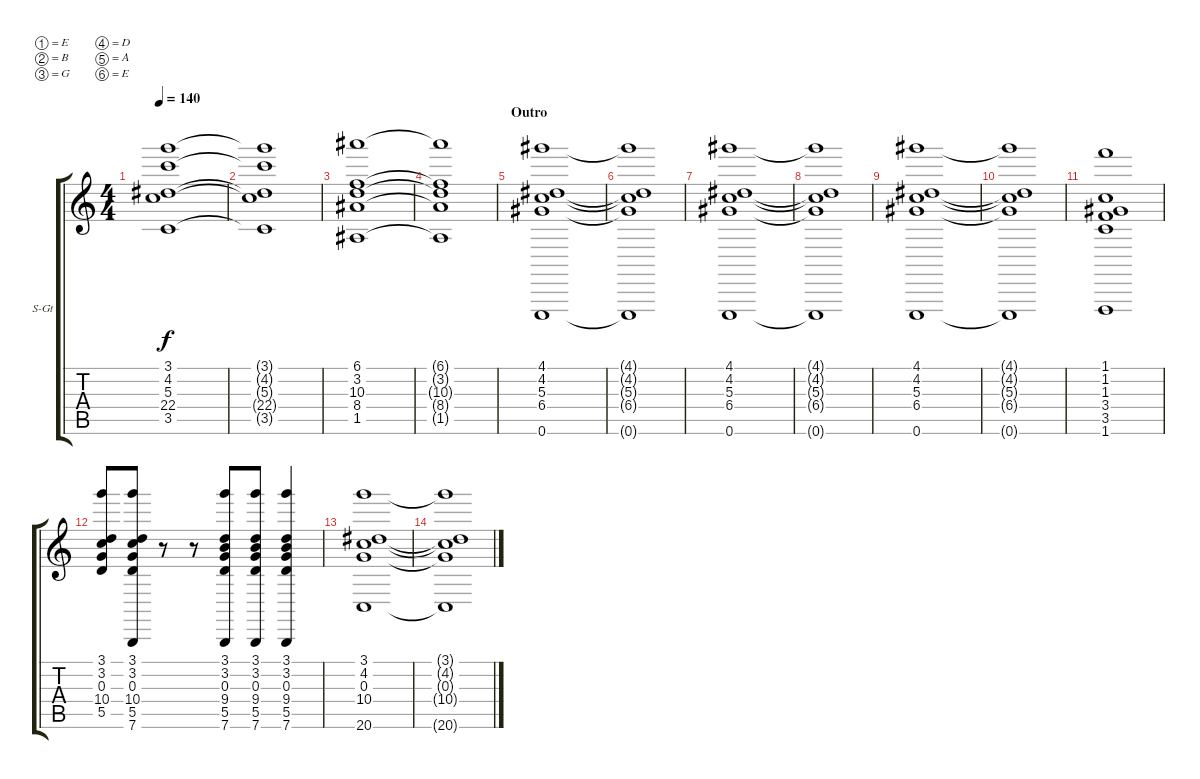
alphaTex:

\bracketExtendMode groupsimilarinstruments
\firstSystemTrackNameOrientation horizontal
\otherSystemsTrackNameOrientation horizontal
\track ("Piano" "S-Gt") {instrument acousticgrandpiano}
\staff {score tabs}
\tuning (E5 B3 G3 D3 A2 E0)
\displaytranspose 12
\ts (4 4)
\tempo 140
\clef g2
\ks c
(3.1 4.2 5.3 22.4 3.5).1{dy f} |
(3.1{t} 4.2{t} 5.3{t} 22.4{t} 3.5{t}).1 |
(6.1 3.2 10.3 8.4 1.5).1 |
(6.1{t} 3.2{t} 10.3{t} 8.4{t} 1.5{t}).1 |
\section ("" "Outro")
(4.1 4.2 5.3 6.4 0.6).1 |
(4.1{t} 4.2{t} 5.3{t} 6.4{t} 0.6{t}).1 |
(4.1 4.2 5.3 6.4 0.6).1 |
(4.1{t} 4.2{t} 5.3{t} 6.4{t} 0.6{t}).1 |
(4.1 4.2 5.3 6.4 0.6).1 |
(4.1{t} 4.2{t} 5.3{t} 6.4{t} 0.6{t}).1 |
(1.1 1.2 1.3 3.4 3.5 1.6).1 |
(3.1 3.2 0.3 10.4 5.5).8 (3.1 3.2 0.3 10.4 5.5 7.6).8 r.8 r.8 (3.1 3.2 0.3 9.4 5.5 7.6).8 (3.1 3.2 0.3 9.4 5.5 7.6).8 (3.1 3.2 0.3 9.4 5.5 7.6).4 |
(3.1 4.2 0.3 10.4 20.6).1 |
(3.1{t} 4.2{t} 0.3{t} 10.4{t} 20.6{t}).1
